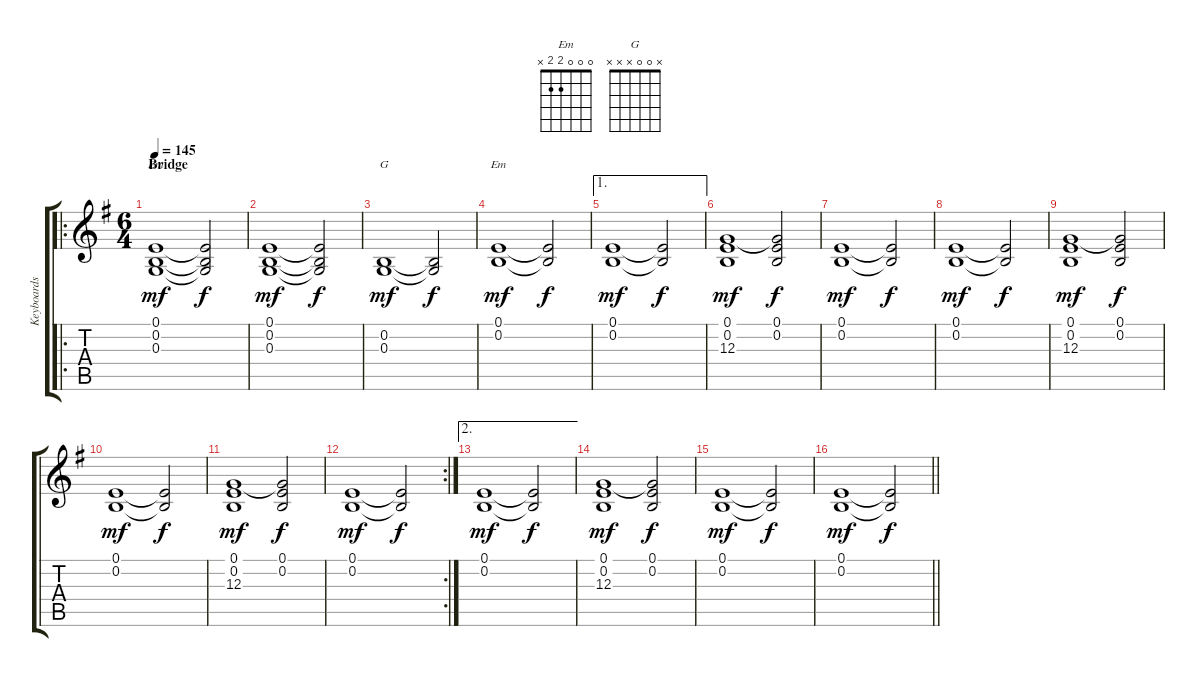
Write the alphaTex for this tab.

\track ("Keyboards 3" "Keyboards ") {instrument stringensemble1}
\staff {score tabs}
\tuning (E4 B3 G3 D3 A2 E2) {hide}
\chord ("Em" 0 0 0 x x x)
\chord ("G" x 0 0 x x x)
\chord ("Em" 0 0 0 2 2 x)
\ro
\ts (6 4)
\section ("" "Bridge")
\tempo 145
\clef g2
\ks g
(0.1 0.2 0.3).1{ch "Em" dy mf} (0.1{t} 0.2{t} 0.3{t}).2{dy f} |
(0.1 0.2 0.3).1{dy mf} (0.1{t} 0.2{t} 0.3{t}).2{dy f} |
(0.2 0.3).1{ch "G" dy mf} (0.2{t} 0.3{t}).2{dy f} |
(0.1 0.2).1{ch "Em" dy mf} (0.1{t} 0.2{t}).2{dy f} |
\ae 1
(0.1 0.2).1{dy mf} (0.1{t} 0.2{t}).2{dy f} |
(0.1 0.2 12.3).1{dy mf} (0.1 0.2 12.3{t}).2{dy f} |
(0.1 0.2).1{dy mf} (0.1{t} 0.2{t}).2{dy f} |
(0.1 0.2).1{dy mf} (0.1{t} 0.2{t}).2{dy f} |
(0.1 0.2 12.3).1{dy mf} (0.1 0.2 12.3{t}).2{dy f} |
(0.1 0.2).1{dy mf} (0.1{t} 0.2{t}).2{dy f} |
(0.1 0.2 12.3).1{dy mf} (0.1 0.2 12.3{t}).2{dy f} |
\rc 2
(0.1 0.2).1{dy mf} (0.1{t} 0.2{t}).2{dy f} |
\ae 2
(0.1 0.2).1{dy mf} (0.1{t} 0.2{t}).2{dy f} |
(0.1 0.2 12.3).1{dy mf} (0.1 0.2 12.3{t}).2{dy f} |
(0.1 0.2).1{dy mf} (0.1{t} 0.2{t}).2{dy f} |
\barLineRight lightlight
(0.1 0.2).1{dy mf} (0.1{t} 0.2{t}).2{dy f}
